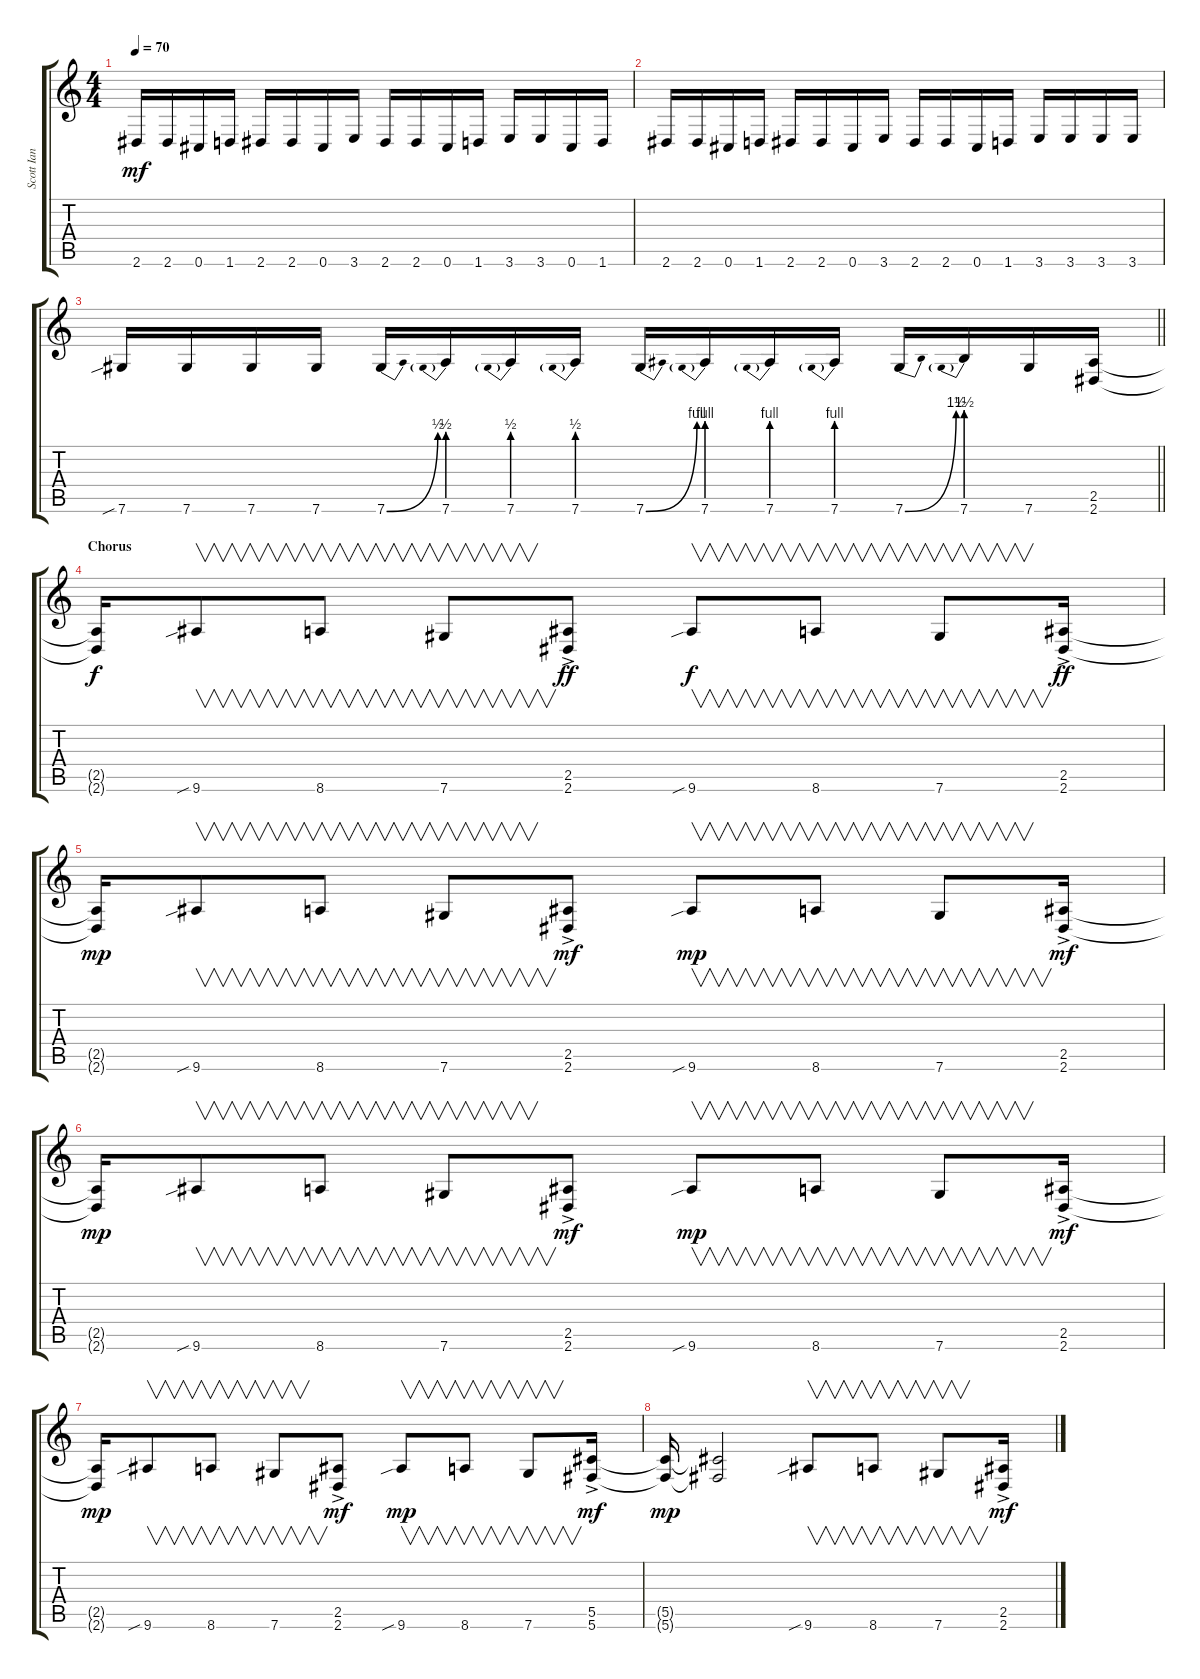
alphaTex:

\track ("Scott Ian" "Scott Ian") {instrument distortionguitar}
\staff {score tabs}
\tuning (Eb4 Bb3 Gb3 Db3 Ab2 Db2) {hide}
\ts (4 4)
\tempo 70
\clef g2
\ks c
2.6.16{dy mf} 2.6.16 0.6.16 1.6.16 2.6.16 2.6.16 0.6.16 3.6.16 2.6.16 2.6.16 0.6.16 1.6.16 3.6.16 3.6.16 0.6.16 1.6.16 |
2.6.16 2.6.16 0.6.16 1.6.16 2.6.16 2.6.16 0.6.16 3.6.16 2.6.16 2.6.16 0.6.16 1.6.16 3.6.16 3.6.16 3.6.16 3.6.16 |
\barLineRight lightlight
7.6{sib}.16 7.6.16 7.6.16 7.6.16 7.6{be (bend 0 0 60 2)}.16 7.6{be (prebend 0 2 60 2)}.16 7.6{be (prebend 0 2 60 2)}.16 7.6{be (prebend 0 2 60 2)}.16 7.6{be (bend 0 0 60 4)}.16 7.6{be (prebend 0 4 60 4)}.16 7.6{be (prebend 0 4 60 4)}.16 7.6{be (prebend 0 4 60 4)}.16 7.6{be (bend 0 0 60 6)}.16 7.6{be (prebend 0 6 60 6)}.16 7.6.16 (2.5 2.6).16 |
\section ("" "Chorus")
(2.5{t} 2.6{t}).16{dy f} 9.6{sib}.8{v} 8.6.8{v} 7.6.8{v} (2.5{ac} 2.6{ac}).8{dy ff} 9.6{sib}.8{v dy f} 8.6.8{v} 7.6.8{v} (2.5{ac} 2.6{ac}).16{dy ff} |
(2.5{t} 2.6{t}).16{dy mp} 9.6{sib}.8{v} 8.6.8{v} 7.6.8{v} (2.5{ac} 2.6{ac}).8{dy mf} 9.6{sib}.8{v dy mp} 8.6.8{v} 7.6.8{v} (2.5{ac} 2.6{ac}).16{dy mf} |
(2.5{t} 2.6{t}).16{dy mp} 9.6{sib}.8{v} 8.6.8{v} 7.6.8{v} (2.5{ac} 2.6{ac}).8{dy mf} 9.6{sib}.8{v dy mp} 8.6.8{v} 7.6.8{v} (2.5{ac} 2.6{ac}).16{dy mf} |
(2.5{t} 2.6{t}).16{dy mp} 9.6{sib}.8{v} 8.6.8{v} 7.6.8{v} (2.5{ac} 2.6{ac}).8{dy mf} 9.6{sib}.8{v dy mp} 8.6.8{v} 7.6.8{v} (5.5{ac} 5.6{ac}).16{dy mf} |
(5.5{t} 5.6{t}).16{dy mp} (5.5{t} 5.6{t}).2 9.6{sib}.8{v} 8.6.8{v} 7.6.8{v} (2.5{ac} 2.6{ac}).16{dy mf}
